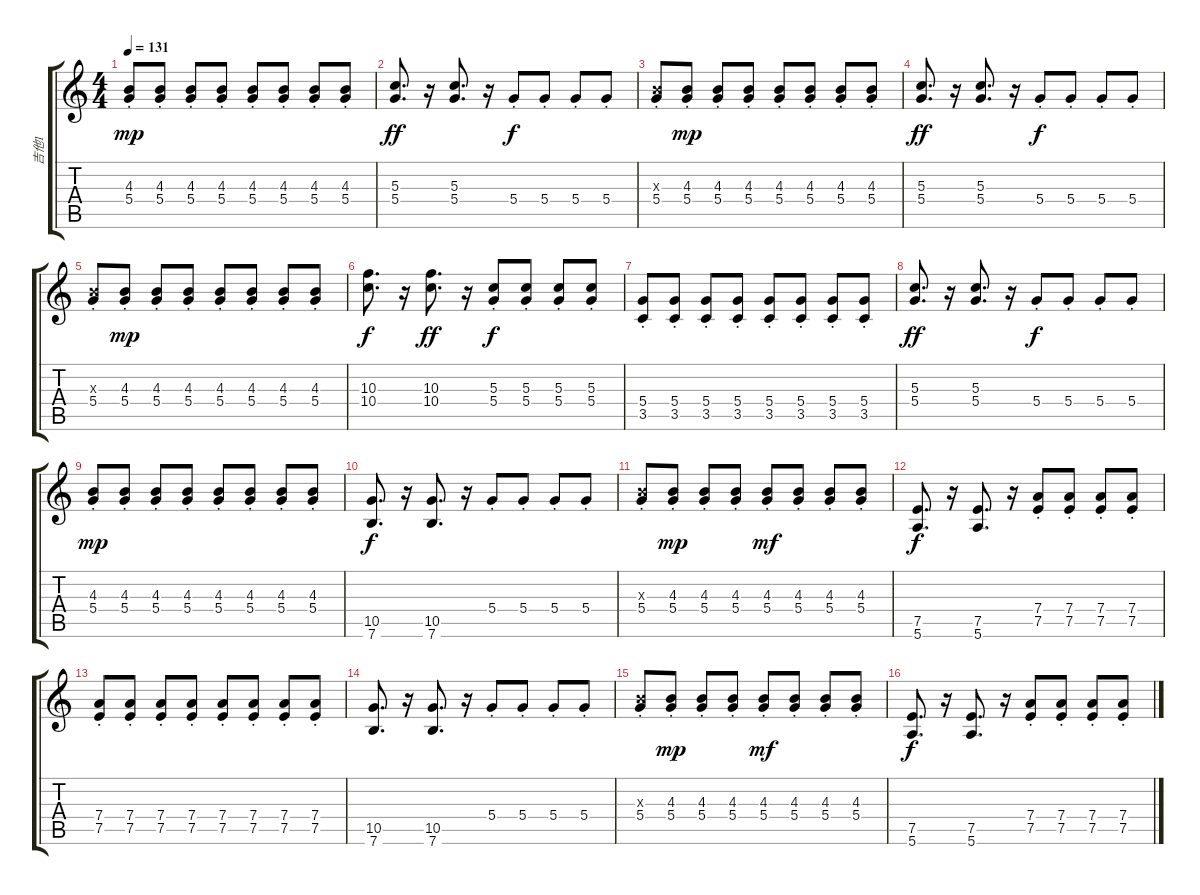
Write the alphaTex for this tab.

\track ("吉他1" "吉他1") {instrument guitarharmonics}
\staff {score tabs}
\tuning (E4 B3 G3 D3 A2 E2) {hide}
\ts (4 4)
\tempo 131
\clef g2
\ks c
(4.3{st} 5.4{st}).8{dy mp} (4.3{st} 5.4{st}).8 (4.3{st} 5.4{st}).8 (4.3{st} 5.4{st}).8 (4.3{st} 5.4{st}).8 (4.3{st} 5.4{st}).8 (4.3{st} 5.4{st}).8 (4.3{st} 5.4{st}).8 |
(5.3 5.4).8{d dy ff volume 10 instrument distortionguitar} r.16 (5.3 5.4).8{d volume 10 instrument distortionguitar} r.16 5.4{st}.8{dy f volume 9 instrument electricguitarmuted} 5.4{st}.8 5.4{st}.8 5.4{st}.8 |
(4.3{x} 5.4{st}).8 (4.3{st} 5.4{st}).8{dy mp} (4.3{st} 5.4{st}).8 (4.3{st} 5.4{st}).8 (4.3{st} 5.4{st}).8 (4.3{st} 5.4{st}).8 (4.3{st} 5.4{st}).8 (4.3{st} 5.4{st}).8 |
(5.3 5.4).8{d dy ff volume 10 instrument distortionguitar} r.16 (5.3 5.4).8{d volume 10 instrument distortionguitar} r.16 5.4{st}.8{dy f volume 9 instrument electricguitarmuted} 5.4{st}.8 5.4{st}.8 5.4{st}.8 |
(4.3{x} 5.4{st}).8 (4.3{st} 5.4{st}).8{dy mp} (4.3{st} 5.4{st}).8 (4.3{st} 5.4{st}).8 (4.3{st} 5.4{st}).8 (4.3{st} 5.4{st}).8 (4.3{st} 5.4{st}).8 (4.3{st} 5.4{st}).8 |
(10.3 10.4).8{d dy f volume 10 instrument distortionguitar} r.16 (10.3 10.4).8{d dy ff volume 10 instrument distortionguitar} r.16 (5.3{st} 5.4{st}).8{dy f volume 9 instrument electricguitarmuted} (5.3{st} 5.4{st}).8 (5.3{st} 5.4{st}).8 (5.3{st} 5.4{st}).8 |
(5.4{st} 3.5{st}).8 (5.4{st} 3.5{st}).8 (5.4{st} 3.5{st}).8 (5.4{st} 3.5{st}).8 (5.4{st} 3.5{st}).8 (5.4{st} 3.5{st}).8 (5.4{st} 3.5{st}).8 (5.4{st} 3.5{st}).8 |
(5.3 5.4).8{d dy ff volume 10 instrument distortionguitar} r.16 (5.3 5.4).8{d volume 10 instrument distortionguitar} r.16 5.4{st}.8{dy f volume 9 instrument electricguitarmuted} 5.4{st}.8 5.4{st}.8 5.4{st}.8 |
(4.3{st} 5.4{st}).8{dy mp} (4.3{st} 5.4{st}).8 (4.3{st} 5.4{st}).8 (4.3{st} 5.4{st}).8 (4.3{st} 5.4{st}).8 (4.3{st} 5.4{st}).8 (4.3{st} 5.4{st}).8 (4.3{st} 5.4{st}).8 |
(10.5 7.6).8{d dy f volume 8 instrument distortionguitar} r.16 (10.5 7.6).8{d volume 8 instrument distortionguitar} r.16 5.4{st}.8{volume 7 instrument electricguitarmuted} 5.4{st}.8 5.4{st}.8 5.4{st}.8 |
(4.3{x} 5.4{st}).8 (4.3{st} 5.4{st}).8{dy mp} (4.3{st} 5.4{st}).8 (4.3{st} 5.4{st}).8 (4.3{st} 5.4{st}).8{dy mf} (4.3{st} 5.4{st}).8 (4.3{st} 5.4{st}).8 (4.3{st} 5.4{st}).8 |
(7.5 5.6).8{d dy f volume 7 instrument distortionguitar} r.16 (7.5 5.6).8{d volume 7 instrument distortionguitar} r.16 (7.4{st} 7.5{st}).8{volume 6 instrument electricguitarmuted} (7.4{st} 7.5{st}).8 (7.4{st} 7.5{st}).8 (7.4{st} 7.5{st}).8 |
(7.4{st} 7.5{st}).8 (7.4{st} 7.5{st}).8 (7.4{st} 7.5{st}).8 (7.4{st} 7.5{st}).8 (7.4{st} 7.5{st}).8 (7.4{st} 7.5{st}).8 (7.4{st} 7.5{st}).8 (7.4{st} 7.5{st}).8 |
(10.5 7.6).8{d volume 8 instrument distortionguitar} r.16 (10.5 7.6).8{d volume 9 instrument distortionguitar} r.16 5.4{st}.8{volume 7 instrument electricguitarmuted} 5.4{st}.8 5.4{st}.8 5.4{st}.8 |
(4.3{x} 5.4{st}).8 (4.3{st} 5.4{st}).8{dy mp} (4.3{st} 5.4{st}).8 (4.3{st} 5.4{st}).8 (4.3{st} 5.4{st}).8{dy mf} (4.3{st} 5.4{st}).8 (4.3{st} 5.4{st}).8 (4.3{st} 5.4{st}).8 |
(7.5 5.6).8{d dy f volume 8 instrument distortionguitar} r.16 (7.5 5.6).8{d volume 8 instrument distortionguitar} r.16 (7.4{st} 7.5{st}).8{volume 6 instrument electricguitarmuted} (7.4{st} 7.5{st}).8 (7.4{st} 7.5{st}).8 (7.4{st} 7.5{st}).8
